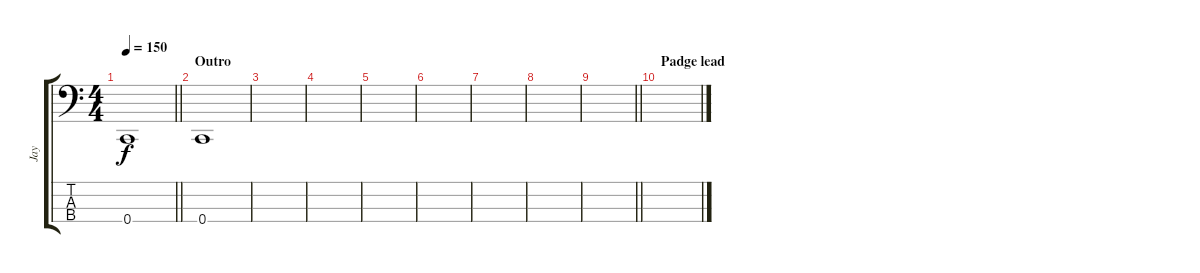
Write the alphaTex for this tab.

\track ("Jay" "Jay") {instrument electricbassfinger}
\staff {score tabs}
\tuning (F2 C2 G1 C1) {hide}
\ts (4 4)
\tempo 150
\clef f4
\barLineRight lightlight
\ks c
0.4{t}.1{dy f} |
\section ("" "Outro")
0.4.1 |
|
|
|
|
|
|
\barLineRight lightlight
|
\section ("" "Padge lead")
